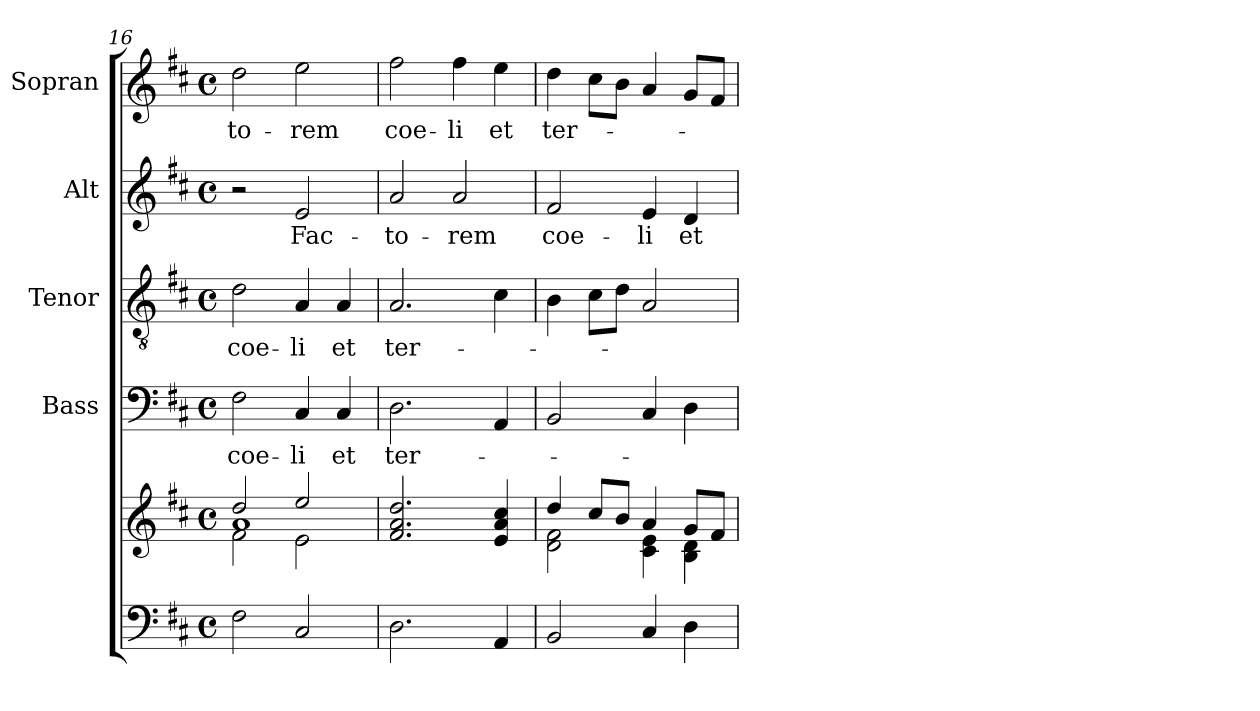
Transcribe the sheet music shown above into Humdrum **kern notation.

**kern	**kern	**kern	**text	**kern	**text	**kern	**text	**kern	**text
*part5	*part5	*part4	*part4	*part3	*part3	*part2	*part2	*part1	*part1
*staff6	*staff5	*staff4	*staff4	*staff3	*staff3	*staff2	*staff2	*staff1	*staff1
*	*	*I"Bass	*	*I"Tenor	*	*I"Alt	*	*I"Sopran	*
*	*	*I'B.	*	*I'T.	*	*I'A.	*	*I'S.	*
*clefF4	*clefG2	*clefF4	*	*clefGv2	*	*clefG2	*	*clefG2	*
*k[f#c#]	*k[f#c#]	*k[f#c#]	*	*k[f#c#]	*	*k[f#c#]	*	*k[f#c#]	*
*D:	*D:	*D:	*	*D:	*	*D:	*	*D:	*
*M4/4	*M4/4	*M4/4	*	*M4/4	*	*M4/4	*	*M4/4	*
*met(c)	*met(c)	*met(c)	*	*met(c)	*	*met(c)	*	*met(c)	*
=16	=16	=16	=16	=16	=16	=16	=16	=16	=16
*	*^	*	*	*	*	*	*	*	*
*	*	*^	*	*	*	*	*	*	*	*
!	!	!	!	!	!LO:LY:b	!	!LO:LY:b	!	!	!	!LO:LY:b
2F#\	2dd/	2f#\	1a	2F#\	coe-	2d\	coe-	2r	.	2dd\	-to-
!	!	!	!	!	!LO:LY:b	!	!LO:LY:b	!	!LO:LY:b	!	!LO:LY:b
2C#/	2ee/	2e\	.	4C#/	-li	4A/	-li	2e/	Fac-	2ee\	-rem
!	!	!	!	!	!LO:LY:b	!	!LO:LY:b	!	!	!	!
.	.	.	.	4C#/	et	4A/	et	.	.	.	.
*	*v	*v	*v	*	*	*	*	*	*	*	*
=17	=17	=17	=17	=17	=17	=17	=17	=17	=17
!	!	!	!LO:LY:b	!	!LO:LY:b	!	!LO:LY:b	!	!LO:LY:b
2.D\	2.f#/ 2.a/ 2.dd/	2.D\	ter-	2.A/	ter-	2a/	-to-	2ff#\	coe-
!	!	!	!	!	!	!	!LO:LY:b	!	!LO:LY:b
.	.	.	.	.	.	2a/	-rem	4ff#\	-li
!	!	!	!	!	!	!	!	!	!LO:LY:b
4AA/	4e/ 4a/ 4cc#/	4AA/	.	4c#\	.	.	.	4ee\	et
=18	=18	=18	=18	=18	=18	=18	=18	=18	=18
*	*^	*	*	*	*	*	*	*	*
!	!	!	!	!	!	!	!	!LO:LY:b	!	!LO:LY:b
2BB/	4dd/	2d\ 2f#\	2BB/	.	4B\	.	2f#/	coe-	4dd\	ter-
.	8cc#/L	.	.	.	8c#\L	.	.	.	8cc#\L	.
.	8b/J	.	.	.	8d\J	.	.	.	8b\J	.
!	!	!	!	!	!	!	!	!LO:LY:b	!	!
4C#/	4a/	4c#\ 4e\	4C#/	.	2A/	.	4e/	-li	4a/	.
!	!	!	!	!	!	!	!	!LO:LY:b	!	!
4D\	8g/L	4B\ 4d\	4D\	.	.	.	4d/	et	8g/L	.
.	8f#/J	.	.	.	.	.	.	.	8f#/J	.
*	*v	*v	*	*	*	*	*	*	*	*
=	=	=	=	=	=	=	=	=	=
*-	*-	*-	*-	*-	*-	*-	*-	*-	*-
